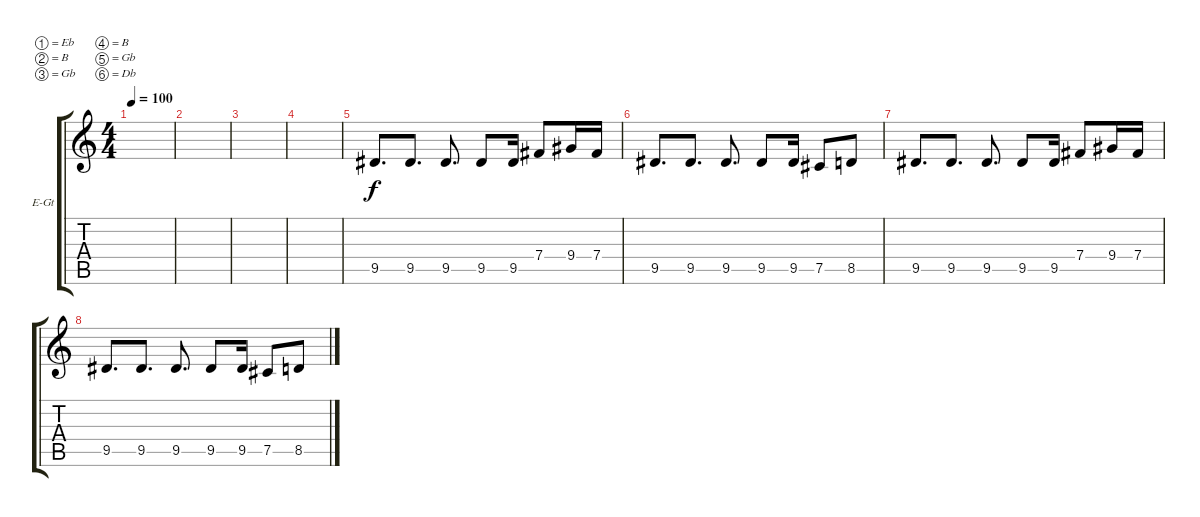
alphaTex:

\bracketExtendMode groupsimilarinstruments
\firstSystemTrackNameOrientation horizontal
\otherSystemsTrackNameOrientation horizontal
\track ("Electric Guitar" "E-Gt") {instrument electricguitarclean}
\staff {score tabs}
\tuning (Eb4 B3 Gb3 B2 Gb2 Db2)
\ts (4 4)
\tempo 100
\clef g2
\scale
0.333333
\ks c
|
\scale
0.333333 |
\scale
0.333333 |
\scale
0.333333 |
\scale
0.333333 9.5.8{d} 9.5.8{d} 9.5.8{d} 9.5.8 9.5.16 7.4.8 9.4.16 7.4.16 |
\scale
0.333333 9.5.8{d} 9.5.8{d} 9.5.8{d} 9.5.8 9.5.16 7.5.8 8.5.8 |
\scale
0.333333 9.5.8{d} 9.5.8{d} 9.5.8{d} 9.5.8 9.5.16 7.4.8 9.4.16 7.4.16 |
\scale
0.333333 9.5.8{d} 9.5.8{d} 9.5.8{d} 9.5.8 9.5.16 7.5.8 8.5.8 |
\scale
0.333333 |
\scale
0.333333 |
\scale
0.333333 |
\scale
0.333333 |
\scale
0.333333 |
\scale
0.333333 |
\scale
0.333333 |
\scale
0.333333
